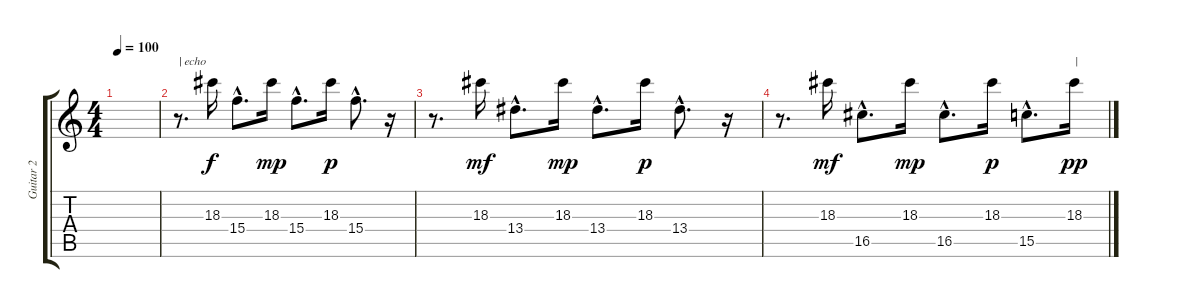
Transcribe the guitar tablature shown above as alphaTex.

\track ("Guitar 2" "Guitar 2") {instrument distortionguitar}
\staff {score tabs}
\tuning (E4 B3 G3 D3 A2 E2) {hide}
\ts (4 4)
\tempo 100
\clef g2
\ks c
|
r.8{d txt "| echo"} 18.3.16 15.4{hac}.8{d} 18.3.16{dy mp} 15.4{hac}.8{d} 18.3.16{dy p} 15.4{hac}.8{d} r.16 |
r.8{d} 18.3.16{dy mf} 13.4{hac}.8{d} 18.3.16{dy mp} 13.4{hac}.8{d} 18.3.16{dy p} 13.4{hac}.8{d} r.16 |
r.8{d} 18.3.16{dy mf} 16.5{hac}.8{d} 18.3.16{dy mp} 16.5{hac}.8{d} 18.3.16{dy p} 15.5{hac}.8{d} 18.3.16{txt "|" dy pp}
